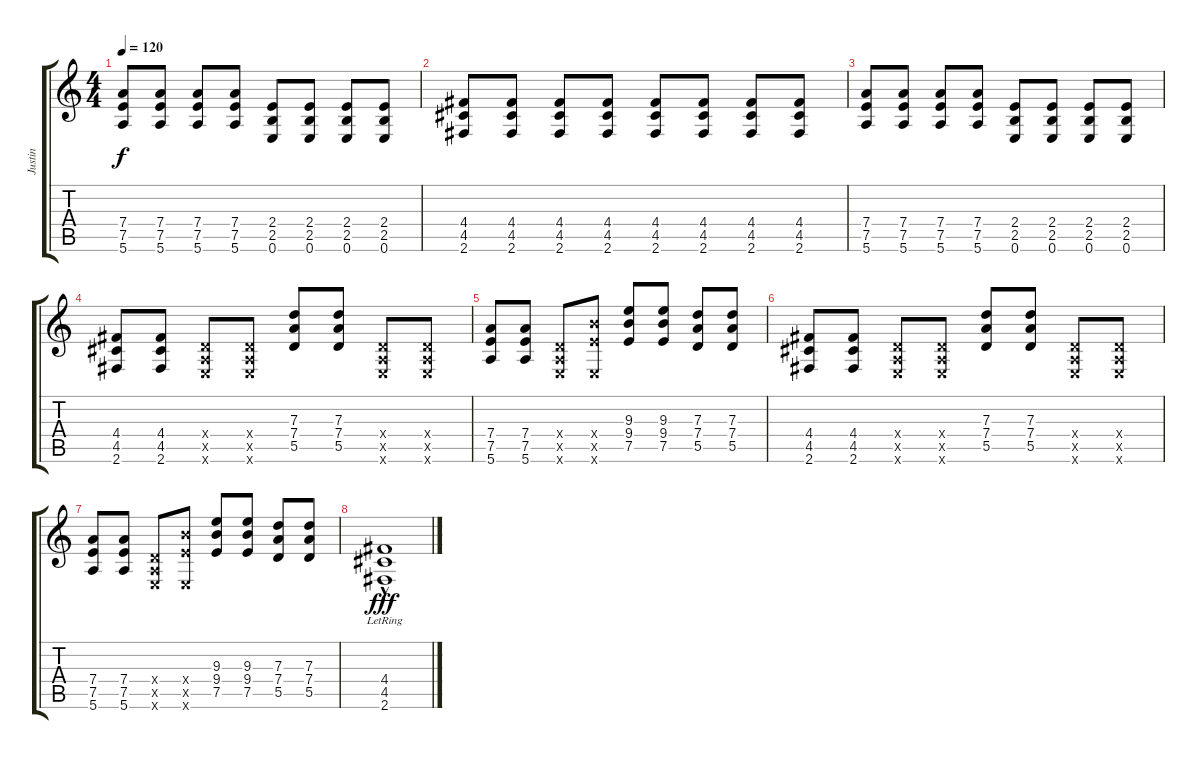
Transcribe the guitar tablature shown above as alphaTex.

\track ("Justin" "Justin") {instrument overdrivenguitar}
\staff {score tabs}
\tuning (E4 B3 G3 D3 A2 E2) {hide}
\ts (4 4)
\tempo 120
\clef g2
\ks c
(7.4 7.5 5.6).8{dy f} (7.4 7.5 5.6).8 (7.4 7.5 5.6).8 (7.4 7.5 5.6).8 (2.4 2.5 0.6).8 (2.4 2.5 0.6).8 (2.4 2.5 0.6).8 (2.4 2.5 0.6).8 |
(4.4 4.5 2.6).8 (4.4 4.5 2.6).8 (4.4 4.5 2.6).8 (4.4 4.5 2.6).8 (4.4 4.5 2.6).8 (4.4 4.5 2.6).8 (4.4 4.5 2.6).8 (4.4 4.5 2.6).8 |
(7.4 7.5 5.6).8 (7.4 7.5 5.6).8 (7.4 7.5 5.6).8 (7.4 7.5 5.6).8 (2.4 2.5 0.6).8 (2.4 2.5 0.6).8 (2.4 2.5 0.6).8 (2.4 2.5 0.6).8 |
(4.4 4.5 2.6).8 (4.4 4.5 2.6).8 (0.4{x} 0.5{x} 0.6{x}).8 (0.4{x} 0.5{x} 0.6{x}).8 (7.3 7.4 5.5).8 (7.3 7.4 5.5).8 (0.4{x} 0.5{x} 0.6{x}).8 (0.4{x} 0.5{x} 0.6{x}).8 |
(7.4 7.5 5.6).8 (7.4 7.5 5.6).8 (0.4{x} 0.5{x} 0.6{x}).8 (9.4{x} 7.5{x} 0.6{x}).8 (9.3 9.4 7.5).8 (9.3 9.4 7.5).8 (7.3 7.4 5.5).8 (7.3 7.4 5.5).8 |
(4.4 4.5 2.6).8 (4.4 4.5 2.6).8 (0.4{x} 0.5{x} 0.6{x}).8 (0.4{x} 0.5{x} 0.6{x}).8 (7.3 7.4 5.5).8 (7.3 7.4 5.5).8 (0.4{x} 0.5{x} 0.6{x}).8 (0.4{x} 0.5{x} 0.6{x}).8 |
(7.4 7.5 5.6).8 (7.4 7.5 5.6).8 (0.4{x} 0.5{x} 0.6{x}).8 (9.4{x} 7.5{x} 0.6{x}).8 (9.3 9.4 7.5).8 (9.3 9.4 7.5).8 (7.3 7.4 5.5).8 (7.3 7.4 5.5).8 |
(4.4{hac lr} 4.5{hac lr} 2.6{hac lr}).1{dy fff}
